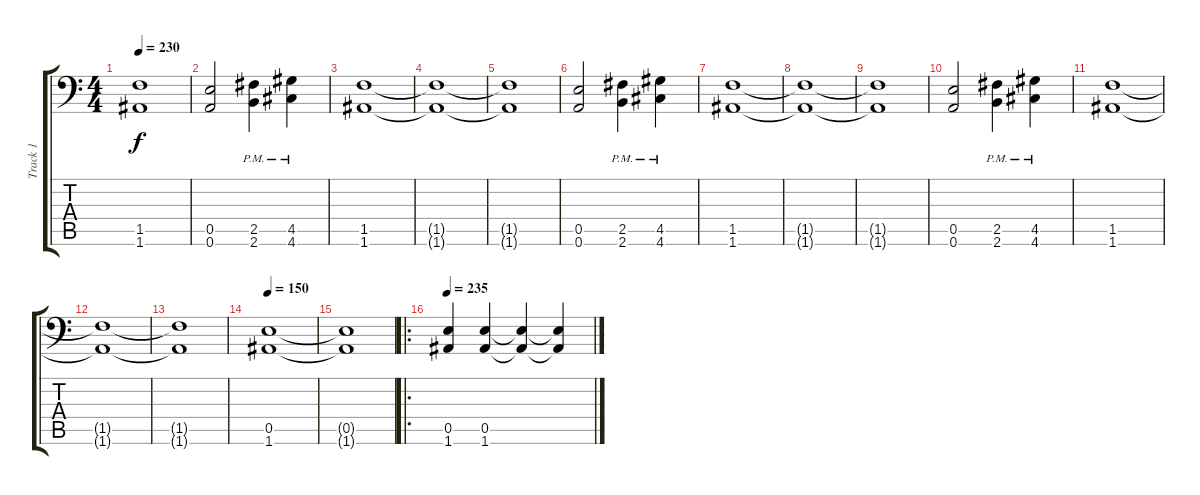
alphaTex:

\track ("Track 1" "Track 1") {instrument distortionguitar}
\staff {score tabs}
\tuning (B3 Gb3 D3 A2 E2 A1) {hide}
\ts (4 4)
\tempo 230
\clef f4
\ks c
(1.5{t} 1.6{t}).1{dy f} |
(0.5 0.6).2 (2.5{pm} 2.6{pm}).4 (4.5{pm} 4.6{pm}).4 |
(1.5 1.6).1 |
(1.5{t} 1.6{t}).1 |
(1.5{t} 1.6{t}).1 |
(0.5 0.6).2 (2.5{pm} 2.6{pm}).4 (4.5{pm} 4.6{pm}).4 |
(1.5 1.6).1 |
(1.5{t} 1.6{t}).1 |
(1.5{t} 1.6{t}).1 |
(0.5 0.6).2 (2.5{pm} 2.6{pm}).4 (4.5{pm} 4.6{pm}).4 |
(1.5 1.6).1 |
(1.5{t} 1.6{t}).1 |
(1.5{t} 1.6{t}).1 |
\tempo 150
(0.5 1.6).1 |
(0.5{t} 1.6{t}).1 |
\ro
\tempo 235
(0.5 1.6).4 (0.5 1.6).4 (0.5{t} 1.6{t}).4 (0.5{t} 1.6{t}).4
